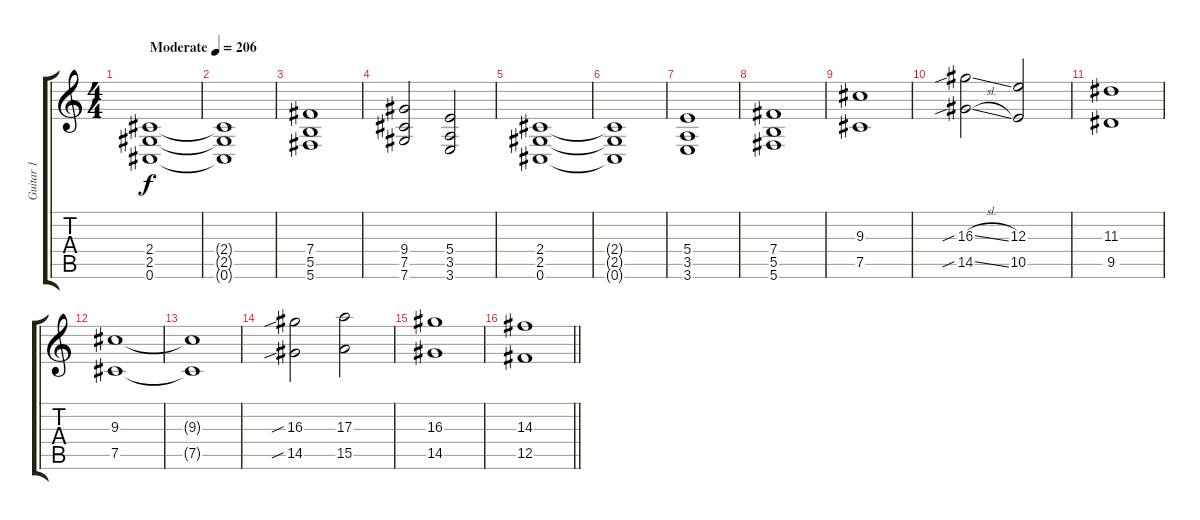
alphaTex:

\track ("Guitar 1" "Guitar 1") {instrument distortionguitar}
\staff {score tabs}
\tuning (Db4 Ab3 E3 B2 Gb2 Db2) {hide}
\ts (4 4)
\tempo (206 "Moderate")
\clef g2
\ks c
(2.4 2.5 0.6).1{dy f instrument distortionguitar} |
(2.4{t} 2.5{t} 0.6{t}).1 |
(7.4 5.5 5.6).1 |
(9.4 7.5 7.6).2 (5.4 3.5 3.6).2 |
(2.4 2.5 0.6).1 |
(2.4{t} 2.5{t} 0.6{t}).1 |
(5.4 3.5 3.6).1 |
(7.4 5.5 5.6).1 |
(9.3 7.5).1 |
(16.3{sib sl} 14.5{sib sl}).2 (12.3 10.5).2 |
(11.3 9.5).1 |
(9.3 7.5).1 |
(9.3{t} 7.5{t}).1 |
(16.3{sib} 14.5{sib}).2 (17.3 15.5).2 |
(16.3 14.5).1 |
\barLineRight lightlight
(14.3 12.5).1
